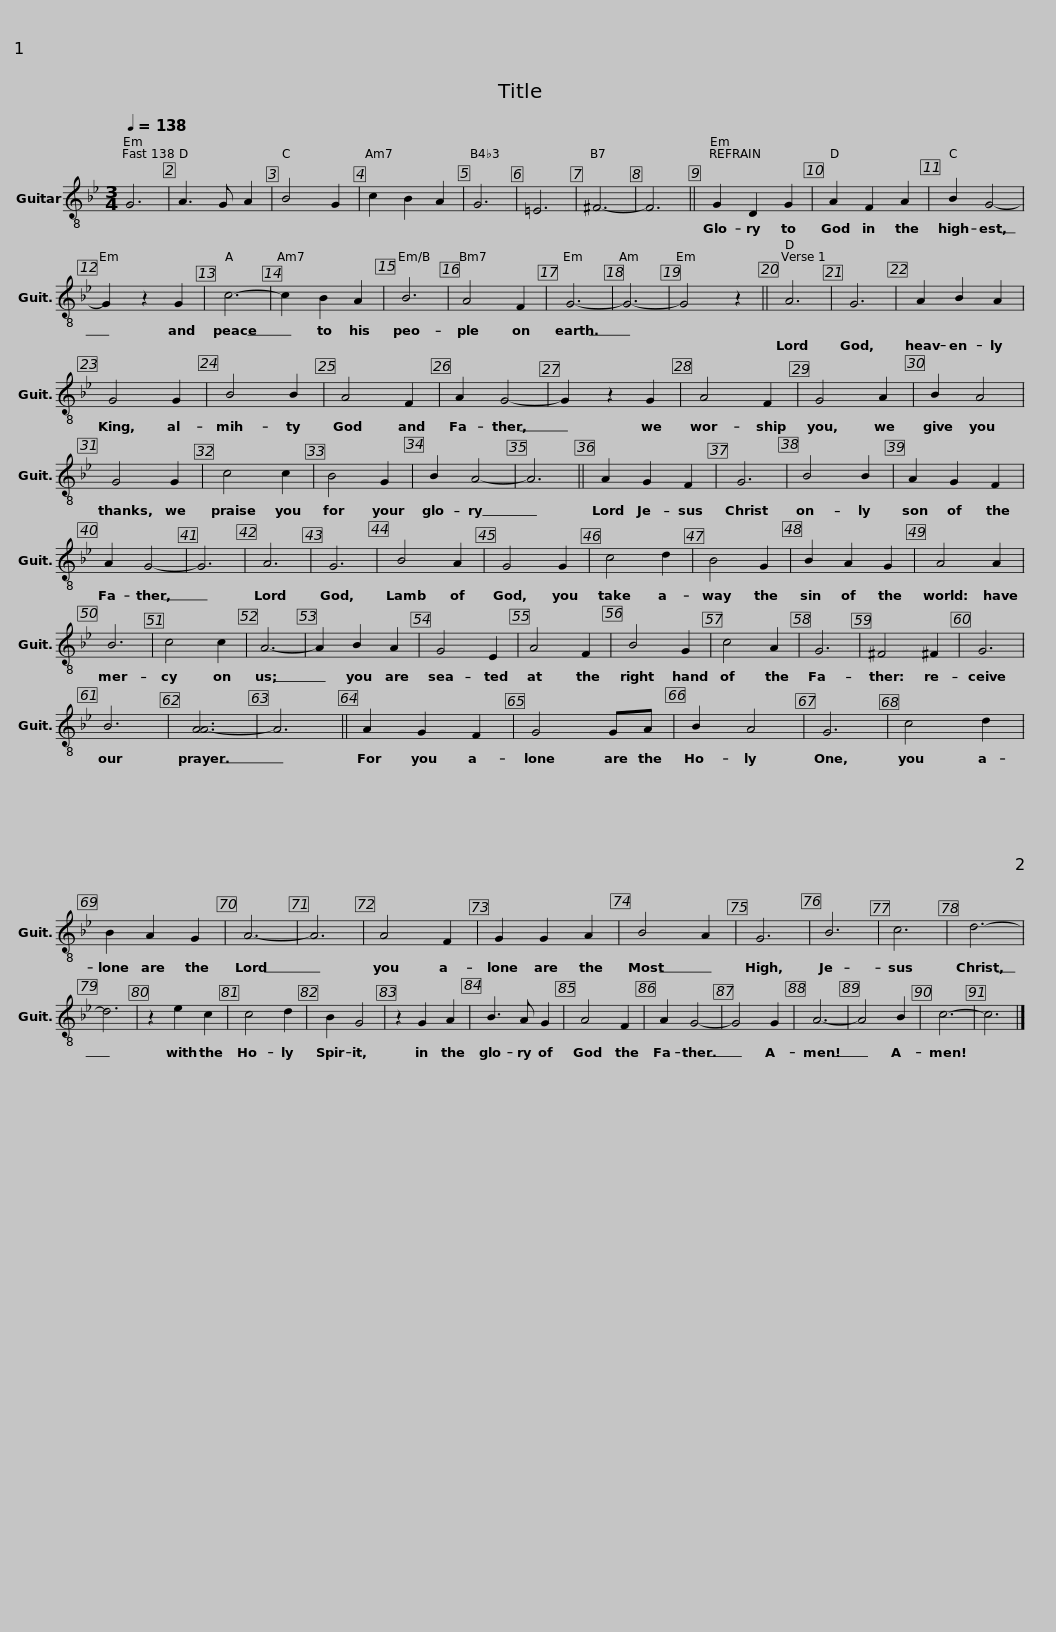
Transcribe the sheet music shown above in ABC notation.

X:1
L:1/8
Q:1/4=138
M:3/4
I:linebreak $
K:Bb
V:1 treble-8
V:1
 G6 | A3 G A2 | B4 G2 | c2 B2 A2 | G6 | %5
 =E6 | ^F6- | F6 || G2 D2 G2 | A2 F2 A2 | %10
 B2 G4- | G2 z2 G2 |$ c6- | c2 B2 A2 | B6 | %15
 A4 F2 | G6- | G6- | G4 z2 || A6 | %20
 G6 | A2 B2 A2 | G4 G2 |$ B4 B2 | A4 F2 | %25
 A2 G4- | G2 z2 G2 | A4 F2 | G4 A2 | B2 A4 | %30
 G4 G2 | c4 c2 |$ B4 G2 | B2 A4- | A6 || %35
 A2 G2 F2 | G6 | B4 B2 | A2 G2 F2 | A2 G4- | %40
 G6 | A6 | G6 |$ B4 A2 | G4 G2 | %45
 c4 d2 | B4 G2 | B2 A2 G2 | A4 A2 | B6 | %50
 c4 c2 | A6- | A2 B2 A2 |$ G4 E2 | A4 F2 | %55
 B4 G2 | c4 A2 | G6 | ^F4 ^F2 | G6 | %60
 B6 | [AA-]6 | A6 || A2 G2 F2 |$ G4 GA | %65
 B2 A4 | G6 | c4 d2 | B2 A2 G2 | A6- | %70
 A6 | A4 F2 | G2 G2 A2 | B4 A2 |$ G6 | %75
 B6 | c6 | d6- | d6 | z2 e2 c2 | %80
 c4 d2 | B2 G4 | z2 G2 A2 | B3 A G2 | A4 F2 |$ %85
 A2 G4- | G4 G2 | A6- | A4 B2 | c6- | %90
 c6 |] %91
